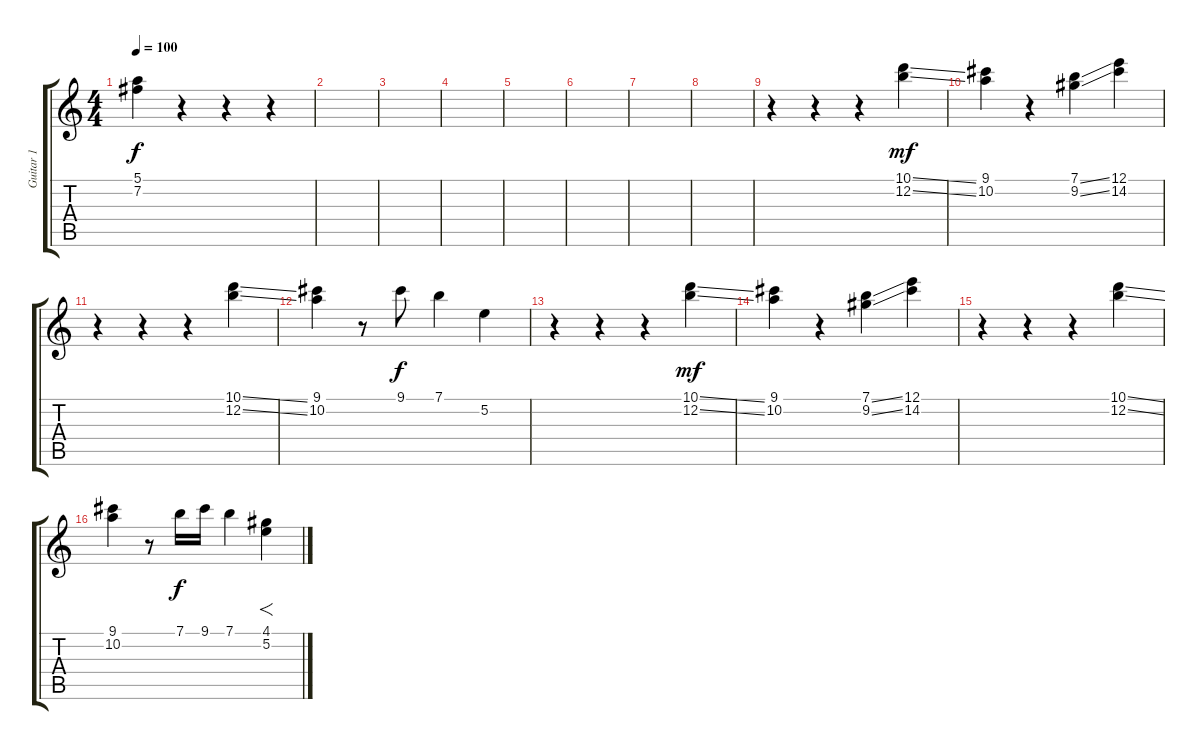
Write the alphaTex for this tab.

\track ("Guitar 1" "Guitar 1") {instrument distortionguitar}
\staff {score tabs}
\tuning (E4 B3 G3 D3 A2 E2) {hide}
\ts (4 4)
\tempo 100
\clef g2
\ks c
(5.1 7.2).4{dy f} r.4 r.4 r.4 |
|
|
|
|
|
|
|
r.4 r.4 r.4 (10.1{ss} 12.2{ss}).4{dy mf} |
(9.1 10.2).4 r.4 (7.1{ss} 9.2{ss}).4 (12.1 14.2).4 |
r.4 r.4 r.4 (10.1{ss} 12.2{ss}).4 |
(9.1 10.2).4 r.8 9.1.8{dy f} 7.1.4 5.2.4 |
r.4 r.4 r.4 (10.1{ss} 12.2{ss}).4{dy mf} |
(9.1 10.2).4 r.4 (7.1{ss} 9.2{ss}).4 (12.1 14.2).4 |
r.4 r.4 r.4 (10.1{ss} 12.2{ss}).4 |
(9.1 10.2).4 r.8 7.1.16{dy f} 9.1.16 7.1.4 (4.1{ss} 5.2{ss}).4{f}
